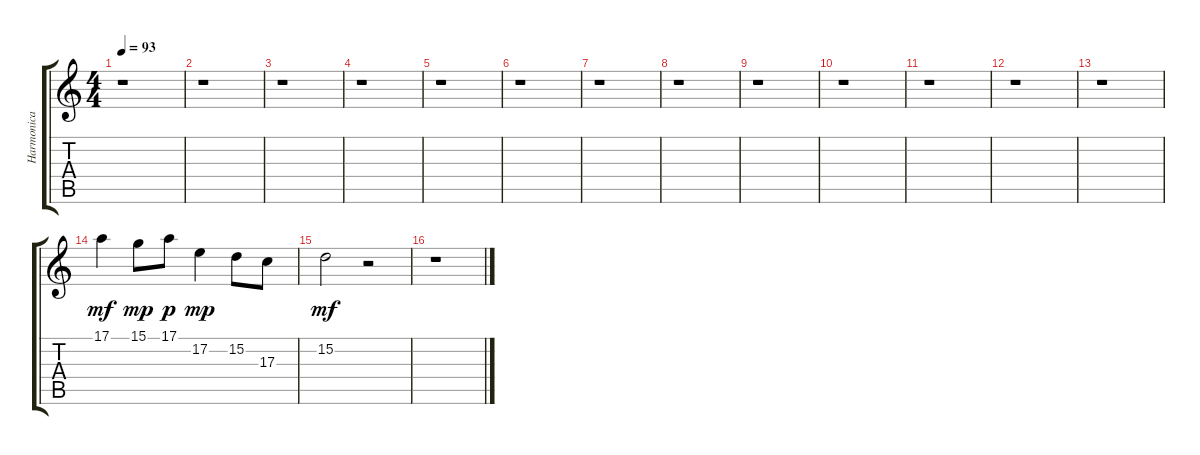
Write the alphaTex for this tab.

\track ("Harmonica" "Harmonica") {instrument harmonica}
\staff {score tabs}
\tuning (E4 B3 G3 D3 A2 E2) {hide}
\ts (4 4)
\tempo 93
\clef g2
\ks c
r.1{dy mf} |
r.1 |
r.1 |
r.1 |
r.1 |
r.1 |
r.1 |
r.1 |
r.1 |
r.1 |
r.1 |
r.1 |
r.1 |
17.1.4 15.1.8{dy mp} 17.1.8{dy p} 17.2.4{dy mp} 15.2.8 17.3.8 |
15.2.2{dy mf} r.2 |
r.1
